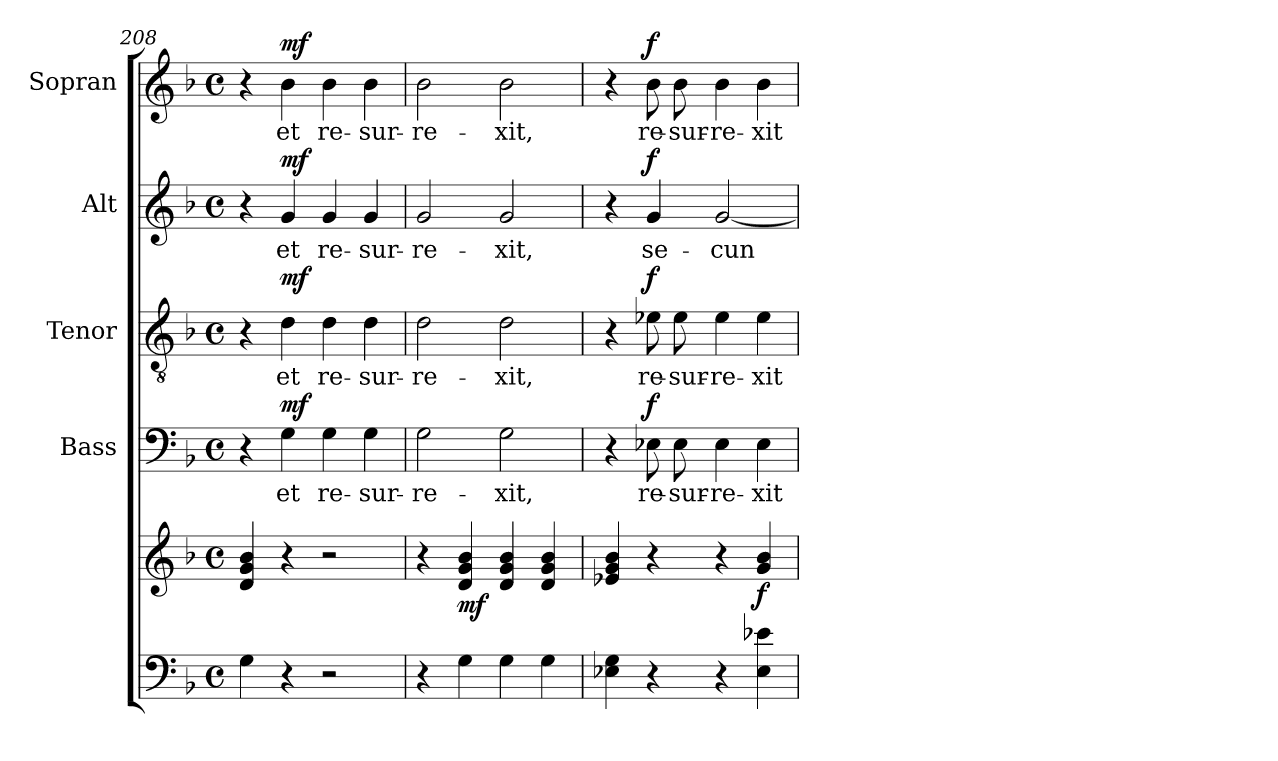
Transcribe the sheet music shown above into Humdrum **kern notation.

**kern	**kern	**dynam	**kern	**text	**dynam	**kern	**text	**dynam	**kern	**text	**dynam	**kern	**text	**dynam
*part5	*part5	*part5	*part4	*part4	*part4	*part3	*part3	*part3	*part2	*part2	*part2	*part1	*part1	*part1
*staff6	*staff5	*staff5/6	*staff4	*staff4	*staff4	*staff3	*staff3	*staff3	*staff2	*staff2	*staff2	*staff1	*staff1	*staff1
*	*	*	*I"Bass	*	*	*I"Tenor	*	*	*I"Alt	*	*	*I"Sopran	*	*
*	*	*	*I'B.	*	*	*I'T.	*	*	*I'A.	*	*	*I'S.	*	*
*clefF4	*clefG2	*	*clefF4	*	*	*clefGv2	*	*	*clefG2	*	*	*clefG2	*	*
*k[b-]	*k[b-]	*	*k[b-]	*	*	*k[b-]	*	*	*k[b-]	*	*	*k[b-]	*	*
*F:	*F:	*	*F:	*	*	*F:	*	*	*F:	*	*	*F:	*	*
*M4/4	*M4/4	*	*M4/4	*	*	*M4/4	*	*	*M4/4	*	*	*M4/4	*	*
*met(c)	*met(c)	*	*met(c)	*	*	*met(c)	*	*	*met(c)	*	*	*met(c)	*	*
=208	=208	=208	=208	=208	=208	=208	=208	=208	=208	=208	=208	=208	=208	=208
4G\	4d/ 4g/ 4b-/	.	4r	.	.	4r	.	.	4r	.	.	4r	.	.
!	!	!	!	!LO:LY:b	!LO:DY:a	!	!LO:LY:b	!LO:DY:a	!	!LO:LY:b	!LO:DY:a	!	!LO:LY:b	!LO:DY:a
4r	4r	.	4G\	et	mf	4d\	et	mf	4g/	et	mf	4b-\	et	mf
!	!	!	!	!LO:LY:b	!	!	!LO:LY:b	!	!	!LO:LY:b	!	!	!LO:LY:b	!
2r	2r	.	4G\	re-	.	4d\	re-	.	4g/	re-	.	4b-\	re-	.
!	!	!	!	!LO:LY:b	!	!	!LO:LY:b	!	!	!LO:LY:b	!	!	!LO:LY:b	!
.	.	.	4G\	-sur-	.	4d\	-sur-	.	4g/	-sur-	.	4b-\	-sur-	.
=209	=209	=209	=209	=209	=209	=209	=209	=209	=209	=209	=209	=209	=209	=209
!	!	!	!	!LO:LY:b	!	!	!LO:LY:b	!	!	!LO:LY:b	!	!	!LO:LY:b	!
4r	4r	.	2G\	-re-	.	2d\	-re-	.	2g/	-re-	.	2b-\	-re-	.
!	!	!LO:DY:b	!	!	!	!	!	!	!	!	!	!	!	!
4G\	4d/ 4g/ 4b-/	mf	.	.	.	.	.	.	.	.	.	.	.	.
!	!	!	!	!LO:LY:b	!	!	!LO:LY:b	!	!	!LO:LY:b	!	!	!LO:LY:b	!
4G\	4d/ 4g/ 4b-/	.	2G\	-xit,	.	2d\	-xit,	.	2g/	-xit,	.	2b-\	-xit,	.
4G\	4d/ 4g/ 4b-/	.	.	.	.	.	.	.	.	.	.	.	.	.
=210	=210	=210	=210	=210	=210	=210	=210	=210	=210	=210	=210	=210	=210	=210
4E-X\ 4G\	4e-X/ 4g/ 4b-/	.	4r	.	.	4r	.	.	4r	.	.	4r	.	.
!	!	!	!	!LO:LY:b	!LO:DY:a	!	!LO:LY:b	!LO:DY:a	!	!LO:LY:b	!LO:DY:a	!	!LO:LY:b	!LO:DY:a
4r	4r	.	8E-X\	re-	f	8e-X\	re-	f	4g/	se-	f	8b-\	re-	f
!	!	!	!	!LO:LY:b	!	!	!LO:LY:b	!	!	!	!	!	!LO:LY:b	!
.	.	.	8E-\	-sur-	.	8e-\	-sur-	.	.	.	.	8b-\	-sur-	.
!	!	!	!	!LO:LY:b	!	!	!LO:LY:b	!	!	!LO:LY:b	!	!	!LO:LY:b	!
4r	4r	.	4E-\	-re-	.	4e-\	-re-	.	[2g/	-cun-	.	4b-\	-re-	.
!	!	!LO:DY:b	!	!LO:LY:b	!	!	!LO:LY:b	!	!	!	!	!	!LO:LY:b	!
4E-\ 4e-X\	4g/ 4b-/	f	4E-\	-xit	.	4e-\	-xit	.	.	.	.	4b-\	-xit	.
=	=	=	=	=	=	=	=	=	=	=	=	=	=	=
*-	*-	*-	*-	*-	*-	*-	*-	*-	*-	*-	*-	*-	*-	*-
